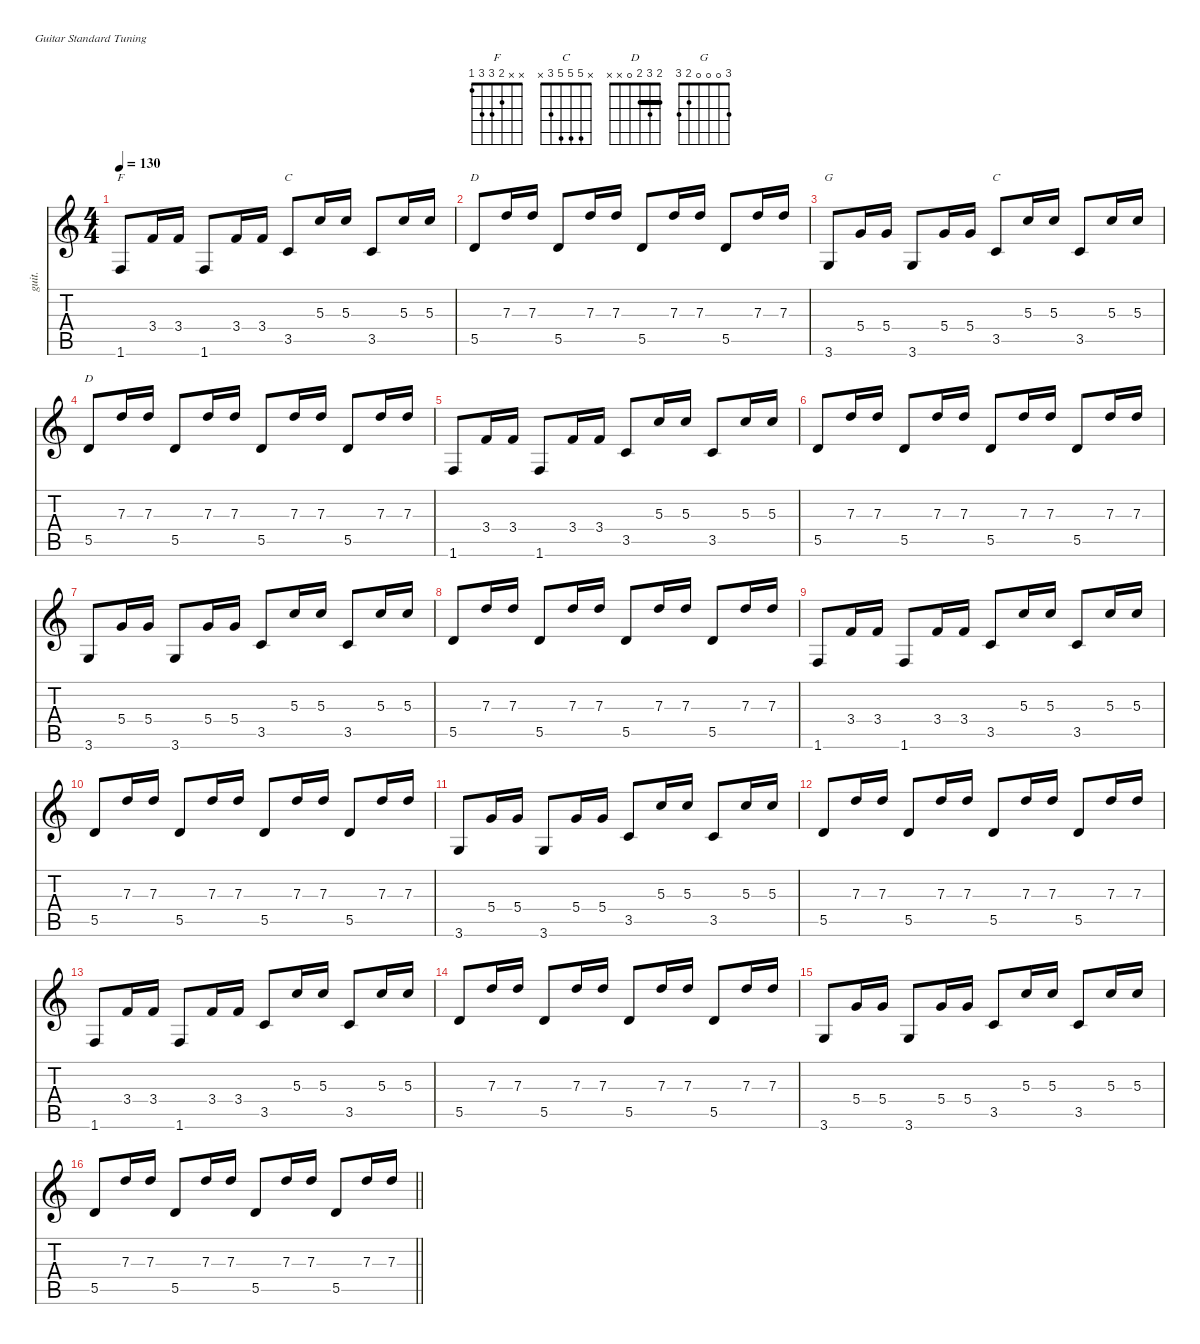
\defaultSystemsLayout 4
\hideDynamics
\bracketExtendMode nobrackets
\otherSystemsTrackNameOrientation horizontal
\track ("Guitar" "guit.") {defaultSystemsLayout 8 mute instrument electricguitarclean}
\staff {score tabs}
\tuning (E4 B3 G3 D3 A2 E2)
\chord ("F" x x 2 3 3 1) {showfingering false}
\chord ("C" x 5 5 5 3 x) {showfingering false}
\chord ("D" 2 3 2 0 x x) {showfingering false barre 2}
\chord ("G" 3 0 0 0 2 3) {showfingering false}
\ts (4 4)
\tempo 130
\clef g2
\ks c
1.6.8{ch "F" dy mf beam Up} 3.4.16{beam Up} 3.4.16{beam Up} 1.6.8{beam Up} 3.4.16{beam Up} 3.4.16{beam Up} 3.5.8{ch "C" beam Up} 5.3.16{beam Up} 5.3.16{beam Up} 3.5.8{beam Up} 5.3.16{beam Up} 5.3.16{beam Up} |
5.5.8{ch "D" beam Up} 7.3.16{beam Up} 7.3.16{beam Up} 5.5.8{beam Up} 7.3.16{beam Up} 7.3.16{beam Up} 5.5.8{beam Up} 7.3.16{beam Up} 7.3.16{beam Up} 5.5.8{beam Up} 7.3.16{beam Up} 7.3.16{beam Up} |
3.6.8{ch "G" beam Up} 5.4.16{beam Up} 5.4.16{beam Up} 3.6.8{beam Up} 5.4.16{beam Up} 5.4.16{beam Up} 3.5.8{ch "C" beam Up} 5.3.16{beam Up} 5.3.16{beam Up} 3.5.8{beam Up} 5.3.16{beam Up} 5.3.16{beam Up} |
5.5.8{ch "D" beam Up} 7.3.16{beam Up} 7.3.16{beam Up} 5.5.8{beam Up} 7.3.16{beam Up} 7.3.16{beam Up} 5.5.8{beam Up} 7.3.16{beam Up} 7.3.16{beam Up} 5.5.8{beam Up} 7.3.16{beam Up} 7.3.16{beam Up} |
1.6.8{beam Up} 3.4.16{beam Up} 3.4.16{beam Up} 1.6.8{beam Up} 3.4.16{beam Up} 3.4.16{beam Up} 3.5.8{beam Up} 5.3.16{beam Up} 5.3.16{beam Up} 3.5.8{beam Up} 5.3.16{beam Up} 5.3.16{beam Up} |
5.5.8{beam Up} 7.3.16{beam Up} 7.3.16{beam Up} 5.5.8{beam Up} 7.3.16{beam Up} 7.3.16{beam Up} 5.5.8{beam Up} 7.3.16{beam Up} 7.3.16{beam Up} 5.5.8{beam Up} 7.3.16{beam Up} 7.3.16{beam Up} |
3.6.8{beam Up} 5.4.16{beam Up} 5.4.16{beam Up} 3.6.8{beam Up} 5.4.16{beam Up} 5.4.16{beam Up} 3.5.8{beam Up} 5.3.16{beam Up} 5.3.16{beam Up} 3.5.8{beam Up} 5.3.16{beam Up} 5.3.16{beam Up} |
5.5.8{beam Up} 7.3.16{beam Up} 7.3.16{beam Up} 5.5.8{beam Up} 7.3.16{beam Up} 7.3.16{beam Up} 5.5.8{beam Up} 7.3.16{beam Up} 7.3.16{beam Up} 5.5.8{beam Up} 7.3.16{beam Up} 7.3.16{beam Up} |
1.6.8{beam Up} 3.4.16{beam Up} 3.4.16{beam Up} 1.6.8{beam Up} 3.4.16{beam Up} 3.4.16{beam Up} 3.5.8{beam Up} 5.3.16{beam Up} 5.3.16{beam Up} 3.5.8{beam Up} 5.3.16{beam Up} 5.3.16{beam Up} |
5.5.8{beam Up} 7.3.16{beam Up} 7.3.16{beam Up} 5.5.8{beam Up} 7.3.16{beam Up} 7.3.16{beam Up} 5.5.8{beam Up} 7.3.16{beam Up} 7.3.16{beam Up} 5.5.8{beam Up} 7.3.16{beam Up} 7.3.16{beam Up} |
3.6.8{beam Up} 5.4.16{beam Up} 5.4.16{beam Up} 3.6.8{beam Up} 5.4.16{beam Up} 5.4.16{beam Up} 3.5.8{beam Up} 5.3.16{beam Up} 5.3.16{beam Up} 3.5.8{beam Up} 5.3.16{beam Up} 5.3.16{beam Up} |
5.5.8{beam Up} 7.3.16{beam Up} 7.3.16{beam Up} 5.5.8{beam Up} 7.3.16{beam Up} 7.3.16{beam Up} 5.5.8{beam Up} 7.3.16{beam Up} 7.3.16{beam Up} 5.5.8{beam Up} 7.3.16{beam Up} 7.3.16{beam Up} |
1.6.8{beam Up} 3.4.16{beam Up} 3.4.16{beam Up} 1.6.8{beam Up} 3.4.16{beam Up} 3.4.16{beam Up} 3.5.8{beam Up} 5.3.16{beam Up} 5.3.16{beam Up} 3.5.8{beam Up} 5.3.16{beam Up} 5.3.16{beam Up} |
5.5.8{beam Up} 7.3.16{beam Up} 7.3.16{beam Up} 5.5.8{beam Up} 7.3.16{beam Up} 7.3.16{beam Up} 5.5.8{beam Up} 7.3.16{beam Up} 7.3.16{beam Up} 5.5.8{beam Up} 7.3.16{beam Up} 7.3.16{beam Up} |
3.6.8{beam Up} 5.4.16{beam Up} 5.4.16{beam Up} 3.6.8{beam Up} 5.4.16{beam Up} 5.4.16{beam Up} 3.5.8{beam Up} 5.3.16{beam Up} 5.3.16{beam Up} 3.5.8{beam Up} 5.3.16{beam Up} 5.3.16{beam Up} |
\barLineRight lightlight
5.5.8{beam Up} 7.3.16{beam Up} 7.3.16{beam Up} 5.5.8{beam Up} 7.3.16{beam Up} 7.3.16{beam Up} 5.5.8{beam Up} 7.3.16{beam Up} 7.3.16{beam Up} 5.5.8{beam Up} 7.3.16{beam Up} 7.3.16{beam Up}
